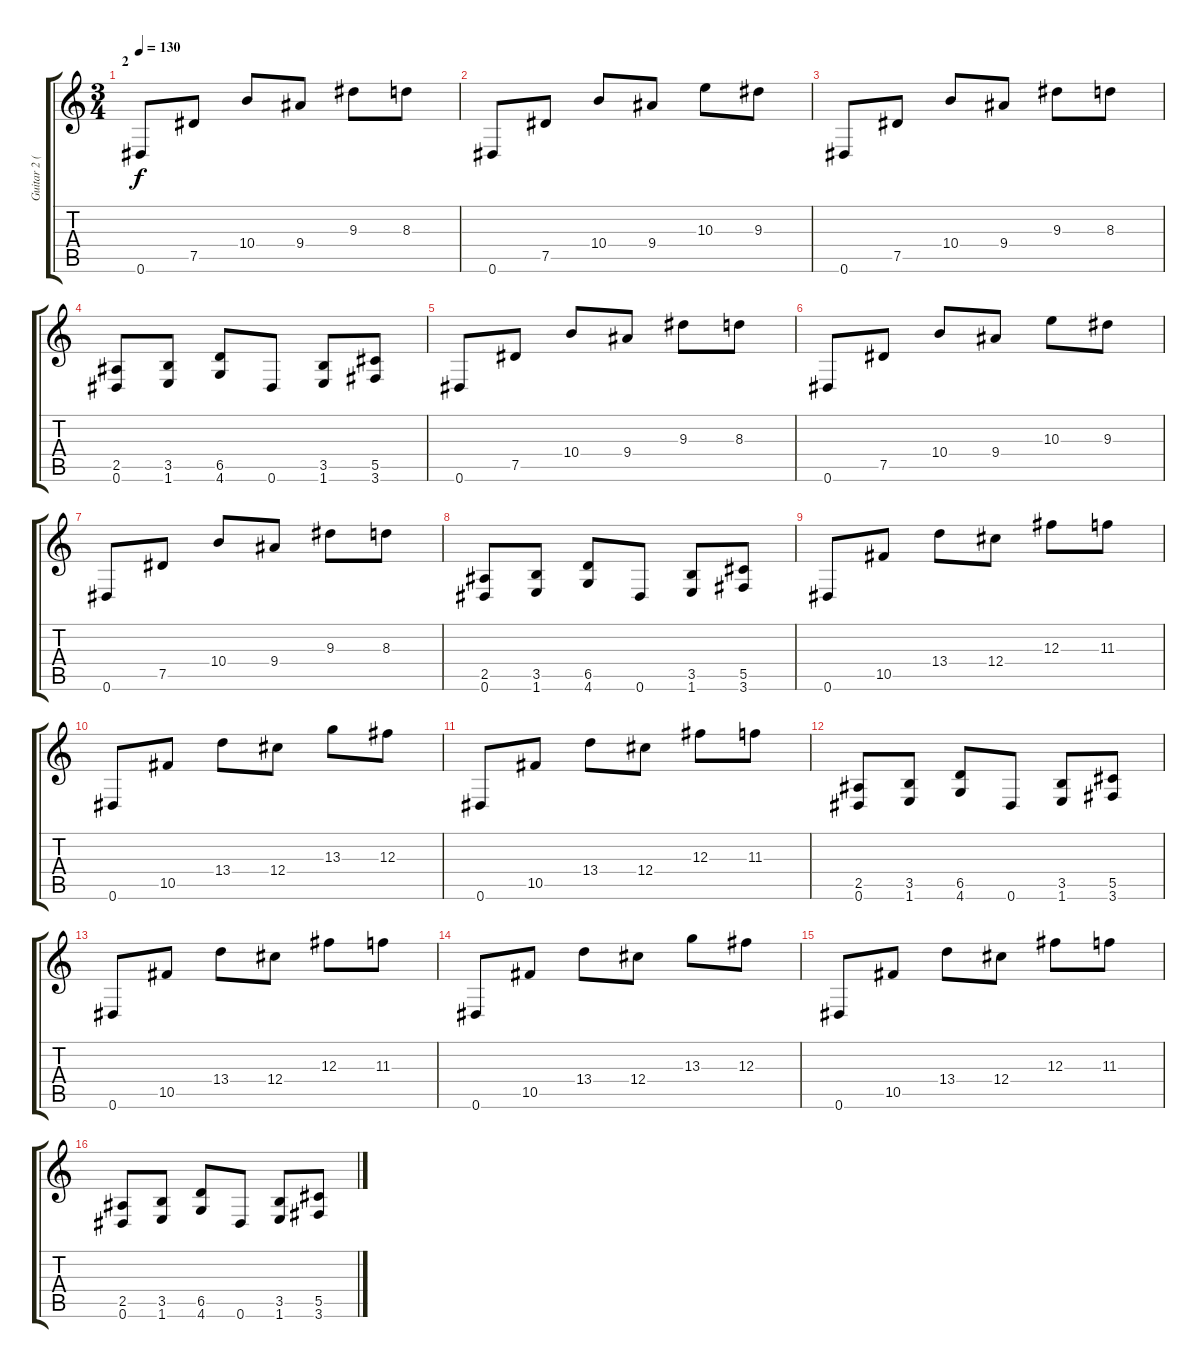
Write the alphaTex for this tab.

\track ("Guitar 2 (tuned half step down)" "Guitar 2 (") {instrument distortionguitar}
\staff {score tabs}
\tuning (Eb4 Bb3 Gb3 Db3 Ab2 Eb2) {hide}
\ts (3 4)
\section ("" "2")
\tempo 130
\clef g2
\ks c
0.6.8{dy f volume 12 instrument distortionguitar} 7.5.8 10.4.8 9.4.8 9.3.8 8.3.8 |
0.6.8 7.5.8 10.4.8 9.4.8 10.3.8 9.3.8 |
0.6.8 7.5.8 10.4.8 9.4.8 9.3.8 8.3.8 |
(2.5 0.6).8 (3.5 1.6).8 (6.5 4.6).8 0.6.8 (3.5 1.6).8 (5.5 3.6).8 |
0.6.8 7.5.8 10.4.8 9.4.8 9.3.8 8.3.8 |
0.6.8 7.5.8 10.4.8 9.4.8 10.3.8 9.3.8 |
0.6.8 7.5.8 10.4.8 9.4.8 9.3.8 8.3.8 |
(2.5 0.6).8 (3.5 1.6).8 (6.5 4.6).8 0.6.8 (3.5 1.6).8 (5.5 3.6).8 |
0.6.8 10.5.8 13.4.8 12.4.8 12.3.8 11.3.8 |
0.6.8 10.5.8 13.4.8 12.4.8 13.3.8 12.3.8 |
0.6.8 10.5.8 13.4.8 12.4.8 12.3.8 11.3.8 |
(2.5 0.6).8 (3.5 1.6).8 (6.5 4.6).8 0.6.8 (3.5 1.6).8 (5.5 3.6).8 |
0.6.8 10.5.8 13.4.8 12.4.8 12.3.8 11.3.8 |
0.6.8 10.5.8 13.4.8 12.4.8 13.3.8 12.3.8 |
0.6.8 10.5.8 13.4.8 12.4.8 12.3.8 11.3.8 |
(2.5 0.6).8 (3.5 1.6).8 (6.5 4.6).8 0.6.8 (3.5 1.6).8 (5.5 3.6).8
